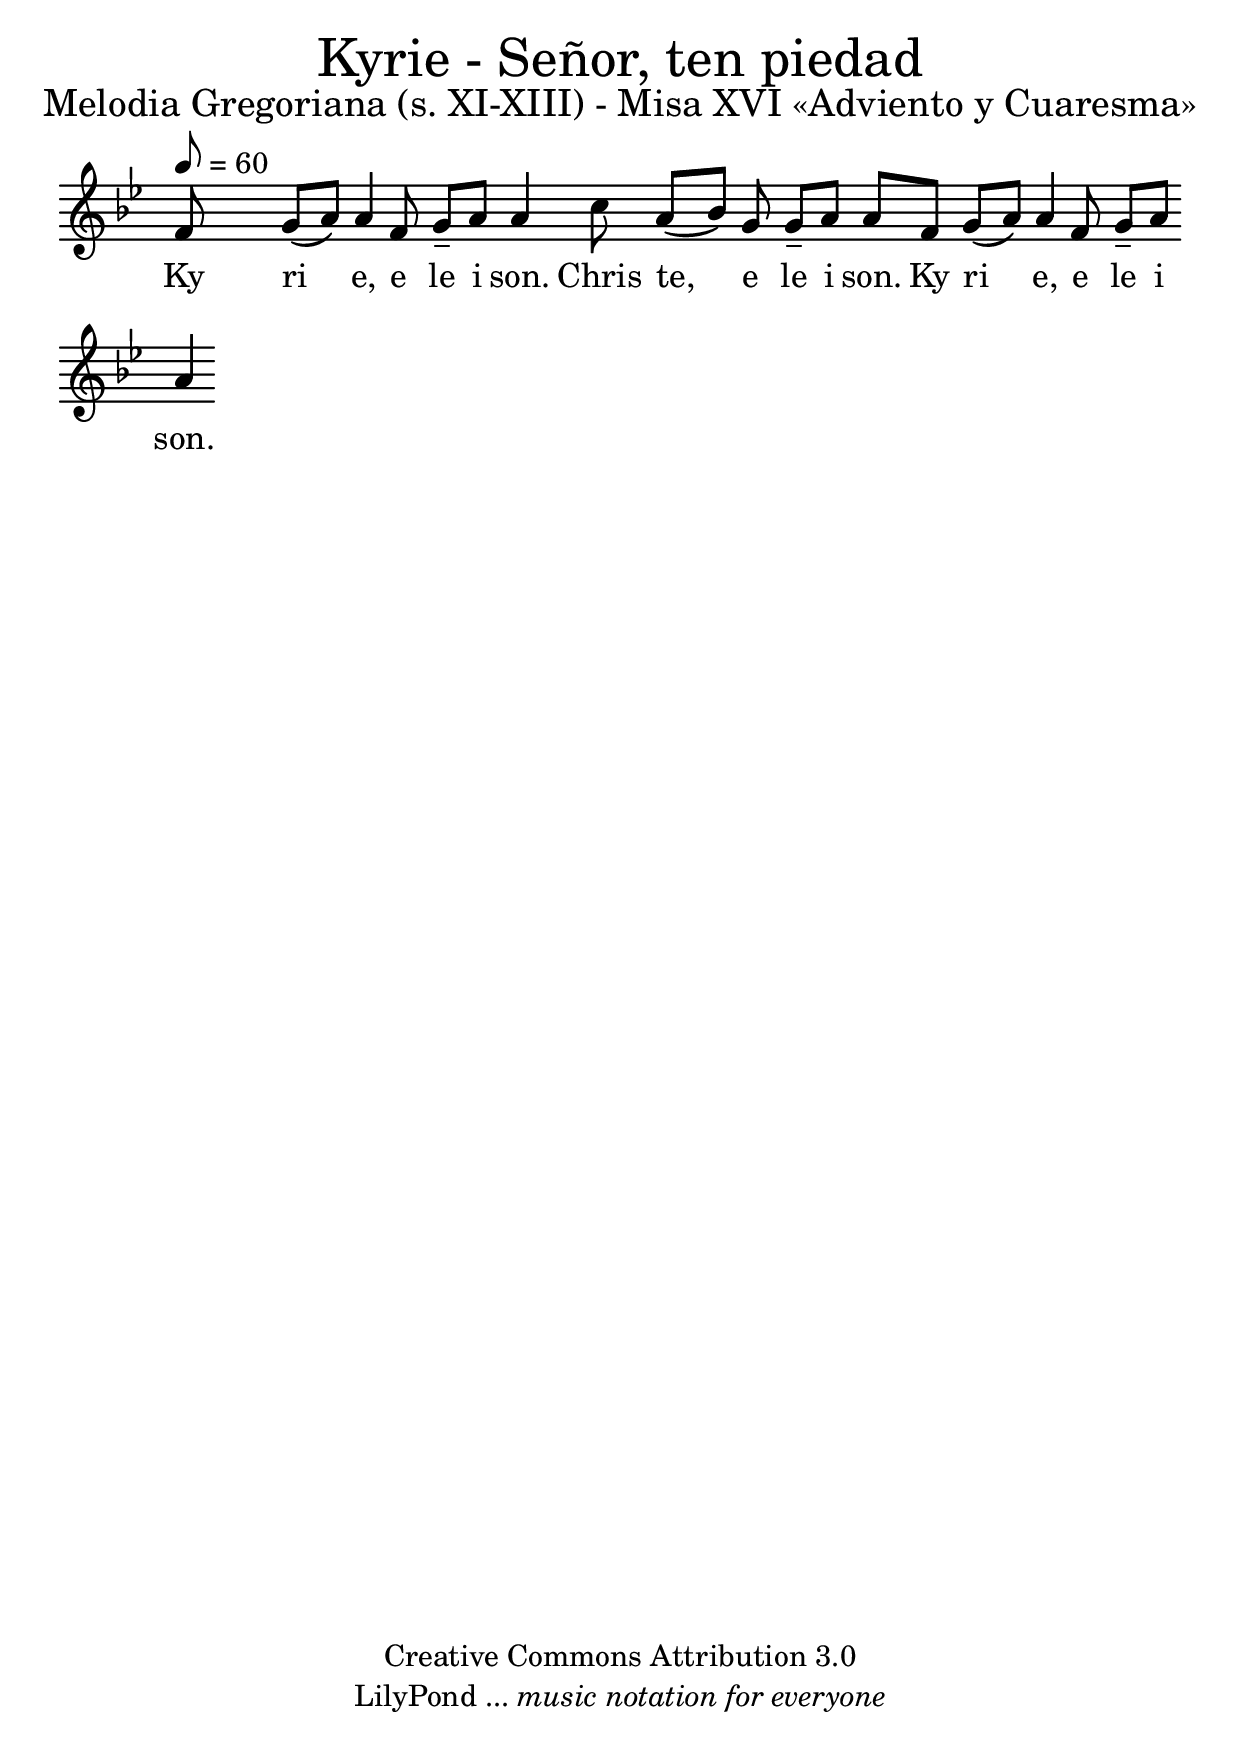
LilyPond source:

%% Departure

\language "espanol"
\version "2.19.32"

#(set-global-staff-size 26)

\markup { \fill-line { \center-column { \fontsize #5 "Kyrie - Señor, ten piedad" \fontsize #2 "Melodia Gregoriana (s. XI-XIII) - Misa XVI «Adviento y Cuaresma»"} } }
\header {
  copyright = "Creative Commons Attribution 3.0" 
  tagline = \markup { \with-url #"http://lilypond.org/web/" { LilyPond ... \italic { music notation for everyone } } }
  breakbefore = ##t
}

% --- Includes
\include "gregorian.ly"

% --- Musica
canto = \relative do' {
  \key sib \major
  \tempo 8=60
  
  fa8 sol[( la)] la4 fa8 sol--[ la] la4 \finalis
  do8 la[( sib)] sol sol--[ la] la \finalis
  fa8 sol[( la)] la4 fa8 sol--[ la] la4 \bar "|." \finalis
}

% --- Letra
letra = \lyricmode {
  Ky ri e, e le i son.
  Chris te, e le i son.
  Ky ri e, e le i son.
}

% --- Partitura
\score {
  \new ChoirStaff <<
    \new Staff <<
      \new Voice = "melody" \canto
      \new Lyrics = "one" \lyricsto melody \letra
    >>	
  >>
  \layout {
    \context {
      \Staff
      \remove "Time_signature_engraver"
      \remove "Bar_engraver"
    }
  }
  \midi {}
}

% --- Pagina
\paper {
  #( set-default-paper-size "letter" )
}